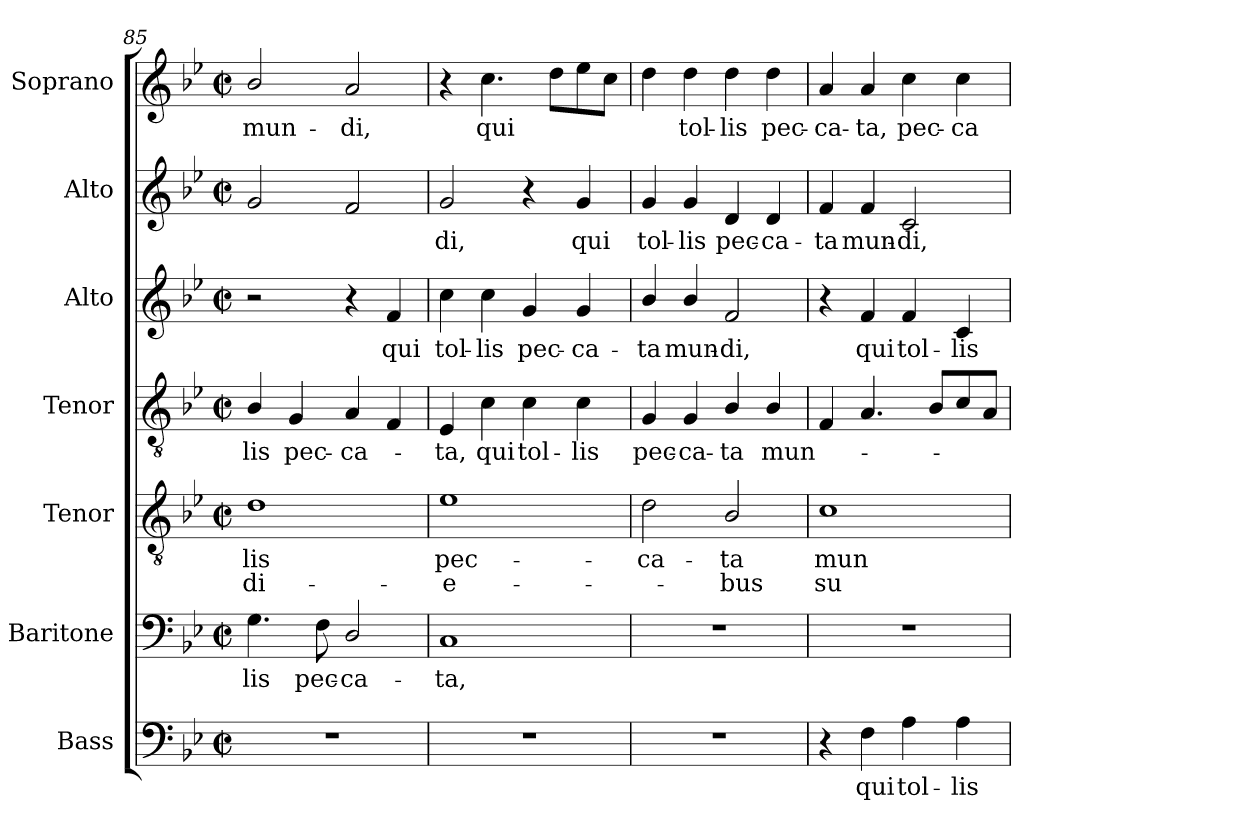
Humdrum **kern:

**kern	**text	**kern	**text	**kern	**text	**text	**kern	**text	**kern	**text	**kern	**text	**kern	**text
*part7	*part7	*part6	*part6	*part5	*part5	*part5	*part4	*part4	*part3	*part3	*part2	*part2	*part1	*part1
*staff7	*staff7	*staff6	*staff6	*staff5	*staff5	*staff5	*staff4	*staff4	*staff3	*staff3	*staff2	*staff2	*staff1	*staff1
*I"Bass	*	*I"Baritone	*	*I"Tenor	*	*	*I"Tenor	*	*I"Alto	*	*I"Alto	*	*I"Soprano	*
*I'B.	*	*I'Bar.	*	*I'T.	*	*	*I'T.	*	*I'A.	*	*I'A.	*	*I'S.	*
*clefF4	*	*clefF4	*	*clefGv2	*	*	*clefGv2	*	*clefG2	*	*clefG2	*	*clefG2	*
*	*	*	*	*ITrd7c12	*	*	*ITrd7c12	*	*	*	*	*	*	*
*k[b-e-]	*	*k[b-e-]	*	*k[b-e-]	*	*	*k[b-e-]	*	*k[b-e-]	*	*k[b-e-]	*	*k[b-e-]	*
*B-:	*	*B-:	*	*B-:	*	*	*B-:	*	*B-:	*	*B-:	*	*B-:	*
*M2/2	*	*M2/2	*	*M2/2	*	*	*M2/2	*	*M2/2	*	*M2/2	*	*M2/2	*
*met(c|)	*	*met(c|)	*	*met(c|)	*	*	*met(c|)	*	*met(c|)	*	*met(c|)	*	*met(c|)	*
=85	=85	=85	=85	=85	=85	=85	=85	=85	=85	=85	=85	=85	=85	=85
!	!	!	!LO:LY:b:color=#000000	!	!	!	!	!	!	!	!	!	!	!
!	!	!	!	!	!LO:LY:b:color=#000000	!LO:LY:b:color=#000000	!	!	!	!	!	!	!	!
!	!	!	!	!	!	!	!	!LO:LY:b:color=#000000	!	!	!	!	!	!
!	!	!	!	!	!	!	!	!	!	!	!	!	!	!LO:LY:b:color=#000000
1r	.	4.Gi\	-lis	1Di	-lis	di-	4BB-i/	-lis	2r	.	2gi/	.	2b-i/	mun-
!	!	!	!	!	!	!	!	!LO:LY:b:color=#000000	!	!	!	!	!	!
.	.	.	.	.	.	.	4GGi/	pec-	.	.	.	.	.	.
!	!	!	!LO:LY:b:color=#000000	!	!	!	!	!	!	!	!	!	!	!
.	.	8Fi\	pec-	.	.	.	.	.	.	.	.	.	.	.
!	!	!	!LO:LY:b:color=#000000	!	!	!	!	!	!	!	!	!	!	!
!	!	!	!	!	!	!	!	!LO:LY:b:color=#000000	!	!	!	!	!	!
!	!	!	!	!	!	!	!	!	!	!	!	!	!	!LO:LY:b:color=#000000
.	.	2Di/	-ca-	.	.	.	4AAi/	-ca-	4r	.	2fi/	.	2ai/	-di,
!	!	!	!	!	!	!	!	!	!	!LO:LY:b:color=#000000	!	!	!	!
.	.	.	.	.	.	.	4FFi/	.	4fi/	qui	.	.	.	.
=86	=86	=86	=86	=86	=86	=86	=86	=86	=86	=86	=86	=86	=86	=86
!	!	!	!LO:LY:b:color=#000000	!	!	!	!	!	!	!	!	!	!	!
!	!	!	!	!	!LO:LY:b:color=#000000	!LO:LY:b:color=#000000	!	!	!	!	!	!	!	!
!	!	!	!	!	!	!	!	!LO:LY:b:color=#000000	!	!	!	!	!	!
!	!	!	!	!	!	!	!	!	!	!LO:LY:b:color=#000000	!	!	!	!
!	!	!	!	!	!	!	!	!	!	!	!	!LO:LY:b:color=#000000	!	!
1r	.	1Ci	-ta,	1E-i	pec-	-e-	4EE-i/	-ta,	4cci\	tol-	2gi/	-di,	4r	.
!	!	!	!	!	!	!	!	!LO:LY:b:color=#000000	!	!	!	!	!	!
!	!	!	!	!	!	!	!	!	!	!LO:LY:b:color=#000000	!	!	!	!
!	!	!	!	!	!	!	!	!	!	!	!	!	!	!LO:LY:b:color=#000000
.	.	.	.	.	.	.	4Ci\	qui	4cci\	-lis	.	.	4.cci\	qui
!	!	!	!	!	!	!	!	!LO:LY:b:color=#000000	!	!	!	!	!	!
!	!	!	!	!	!	!	!	!	!	!LO:LY:b:color=#000000	!	!	!	!
.	.	.	.	.	.	.	4Ci\	tol-	4gi/	pec-	4r	.	.	.
.	.	.	.	.	.	.	.	.	.	.	.	.	8ddi\L	.
!	!	!	!	!	!	!	!	!LO:LY:b:color=#000000	!	!	!	!	!	!
!	!	!	!	!	!	!	!	!	!	!LO:LY:b:color=#000000	!	!	!	!
!	!	!	!	!	!	!	!	!	!	!	!	!LO:LY:b:color=#000000	!	!
.	.	.	.	.	.	.	4Ci\	-lis	4gi/	-ca-	4gi/	qui	8ee-i\	.
.	.	.	.	.	.	.	.	.	.	.	.	.	8cci\J	.
=87	=87	=87	=87	=87	=87	=87	=87	=87	=87	=87	=87	=87	=87	=87
!	!	!	!	!	!LO:LY:b:color=#000000	!	!	!	!	!	!	!	!	!
!	!	!	!	!	!	!	!	!LO:LY:b:color=#000000	!	!	!	!	!	!
!	!	!	!	!	!	!	!	!	!	!LO:LY:b:color=#000000	!	!	!	!
!	!	!	!	!	!	!	!	!	!	!	!	!LO:LY:b:color=#000000	!	!
1r	.	1r	.	2Di\	-ca-	.	4GGi/	pec-	4b-i/	-ta	4gi/	tol-	4ddi\	.
!	!	!	!	!	!	!	!	!LO:LY:b:color=#000000	!	!	!	!	!	!
!	!	!	!	!	!	!	!	!	!	!LO:LY:b:color=#000000	!	!	!	!
!	!	!	!	!	!	!	!	!	!	!	!	!LO:LY:b:color=#000000	!	!
!	!	!	!	!	!	!	!	!	!	!	!	!	!	!LO:LY:b:color=#000000
.	.	.	.	.	.	.	4GGi/	-ca-	4b-i/	mun-	4gi/	-lis	4ddi\	tol-
!	!	!	!	!	!LO:LY:b:color=#000000	!LO:LY:b:color=#000000	!	!	!	!	!	!	!	!
!	!	!	!	!	!	!	!	!LO:LY:b:color=#000000	!	!	!	!	!	!
!	!	!	!	!	!	!	!	!	!	!LO:LY:b:color=#000000	!	!	!	!
!	!	!	!	!	!	!	!	!	!	!	!	!LO:LY:b:color=#000000	!	!
!	!	!	!	!	!	!	!	!	!	!	!	!	!	!LO:LY:b:color=#000000
.	.	.	.	2BB-i/	-ta	-bus	4BB-i/	-ta	2fi/	-di,	4di/	pec-	4ddi\	-lis
!	!	!	!	!	!	!	!	!LO:LY:b:color=#000000	!	!	!	!	!	!
!	!	!	!	!	!	!	!	!	!	!	!	!LO:LY:b:color=#000000	!	!
!	!	!	!	!	!	!	!	!	!	!	!	!	!	!LO:LY:b:color=#000000
.	.	.	.	.	.	.	4BB-i/	mun-	.	.	4di/	-ca-	4ddi\	pec-
=88	=88	=88	=88	=88	=88	=88	=88	=88	=88	=88	=88	=88	=88	=88
!	!	!	!	!	!LO:LY:b:color=#000000	!LO:LY:b:color=#000000	!	!	!	!	!	!	!	!
!	!	!	!	!	!	!	!	!	!	!	!	!LO:LY:b:color=#000000	!	!
!	!	!	!	!	!	!	!	!	!	!	!	!	!	!LO:LY:b:color=#000000
4r	.	1r	.	1Ci	mun-	su-	4FFi/	.	4r	.	4fi/	-ta	4ai/	-ca-
!	!LO:LY:b:color=#000000	!	!	!	!	!	!	!	!	!	!	!	!	!
!	!	!	!	!	!	!	!	!	!	!LO:LY:b:color=#000000	!	!	!	!
!	!	!	!	!	!	!	!	!	!	!	!	!LO:LY:b:color=#000000	!	!
!	!	!	!	!	!	!	!	!	!	!	!	!	!	!LO:LY:b:color=#000000
4Fi\	qui	.	.	.	.	.	4.AAi/	.	4fi/	qui	4fi/	mun-	4ai/	-ta,
!	!LO:LY:b:color=#000000	!	!	!	!	!	!	!	!	!	!	!	!	!
!	!	!	!	!	!	!	!	!	!	!LO:LY:b:color=#000000	!	!	!	!
!	!	!	!	!	!	!	!	!	!	!	!	!LO:LY:b:color=#000000	!	!
!	!	!	!	!	!	!	!	!	!	!	!	!	!	!LO:LY:b:color=#000000
4Ai\	tol-	.	.	.	.	.	.	.	4fi/	tol-	2ci/	-di,	4cci\	pec-
.	.	.	.	.	.	.	8BB-i/L	.	.	.	.	.	.	.
!	!LO:LY:b:color=#000000	!	!	!	!	!	!	!	!	!	!	!	!	!
!	!	!	!	!	!	!	!	!	!	!LO:LY:b:color=#000000	!	!	!	!
!	!	!	!	!	!	!	!	!	!	!	!	!	!	!LO:LY:b:color=#000000
4Ai\	-lis	.	.	.	.	.	8Ci/	.	4ci/	-lis	.	.	4cci\	-ca-
.	.	.	.	.	.	.	8AAi/J	.	.	.	.	.	.	.
=	=	=	=	=	=	=	=	=	=	=	=	=	=	=
*-	*-	*-	*-	*-	*-	*-	*-	*-	*-	*-	*-	*-	*-	*-
